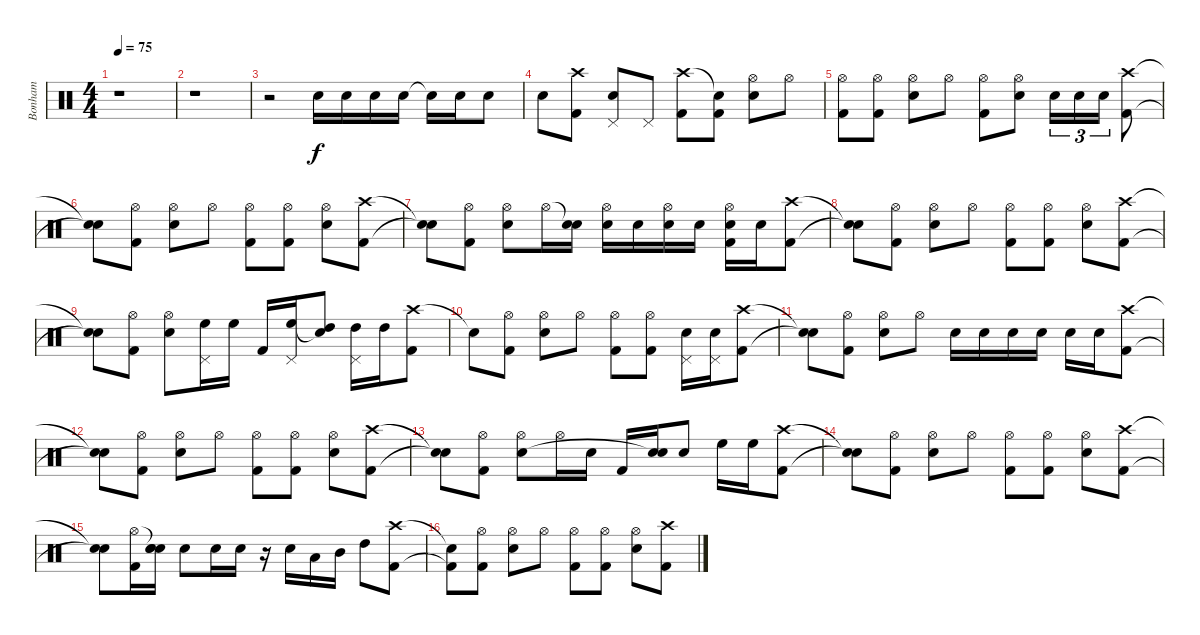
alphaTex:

\track ("Bonham" "Bonham") {instrument percussion}
\staff {score}
\articulation defaults
\ts (4 4)
\tempo 75
\clef neutral
\ks c
r.1{dy f} |
r.1 |
r.2 "Snare (hit) 2".16 "Snare (hit) 2".16 "Snare (hit) 2".16 "Snare (hit) 2".16 "Snare (hit)"{t}.16 "Snare (hit) 2".16 "Snare (hit) 2".8 |
"Snare (hit) 2".8 ("Crash high (hit)" "Kick (hit) 2").8 ("Pedal Hi-Hat (hit)" "Snare (hit) 2").8 "Pedal Hi-Hat (hit)".8 ("Crash high (hit)" "Kick (hit) 2").8 ("Snare (hit)"{t} "Kick (hit) 2").8 ("Snare (hit) 2" "Hi-Hat (open)").8 "Hi-Hat (open)".8 |
("Hi-Hat (open)" "Kick (hit) 2").8 ("Hi-Hat (open)" "Kick (hit) 2").8 ("Hi-Hat (open)" "Snare (hit) 2").8 "Hi-Hat (open)".8 ("Hi-Hat (open)" "Kick (hit) 2").8 ("Hi-Hat (open)" "Snare (hit) 2").8 "Snare (hit) 2".16{tu (3 2)} "Snare (hit) 2".16{tu (3 2)} "Snare (hit) 2".16{tu (3 2)} ("Crash high (hit)" "Kick (hit) 2").8 |
("Snare (hit)"{t} "Snare (hit)"{t}).8 ("Hi-Hat (open)" "Kick (hit) 2").8 ("Hi-Hat (open)" "Snare (hit) 2").8 "Hi-Hat (open)".8 ("Hi-Hat (open)" "Kick (hit) 2").8 ("Hi-Hat (open)" "Kick (hit) 2").8 ("Hi-Hat (open)" "Snare (hit) 2").8 ("Crash high (hit)" "Kick (hit) 2").8 |
("Snare (hit)"{t} "Snare (hit)"{t}).8 ("Hi-Hat (open)" "Kick (hit) 2").8 ("Hi-Hat (open)" "Snare (hit) 2").8 "Hi-Hat (open)".16 ("Snare (hit)"{t} "Snare (hit) 2").16 ("Hi-Hat (open)" "Snare (hit) 2").16 "Snare (hit) 2".16 ("Hi-Hat (open)" "Snare (hit) 2").16 "Snare (hit) 2".16 ("Hi-Hat (open)" "Snare (hit) 2" "Kick (hit) 2").16 "Snare (hit) 2".16 ("Crash high (hit)" "Kick (hit) 2").8 |
("Snare (hit)"{t} "Snare (hit)"{t}).8 ("Hi-Hat (open)" "Kick (hit) 2").8 ("Hi-Hat (open)" "Snare (hit) 2").8 "Hi-Hat (open)".8 ("Hi-Hat (open)" "Kick (hit) 2").8 ("Hi-Hat (open)" "Kick (hit) 2").8 ("Hi-Hat (open)" "Snare (hit) 2").8 ("Crash high (hit)" "Kick (hit) 2").8 |
("Snare (hit)"{t} "Snare (hit)"{t}).8 ("Hi-Hat (open)" "Kick (hit) 2").8 ("Hi-Hat (open)" "Snare (hit) 2").8 ("Pedal Hi-Hat (hit)" "High Floor Tom (hit)").16 "High Floor Tom (hit)".16 "Kick (hit) 2".16 ("Pedal Hi-Hat (hit)" "High Floor Tom (hit)").16 ("High Tom (hit)" "Snare (hit)"{t}).8 ("Pedal Hi-Hat (hit)" "High Tom (hit)").16 "High Tom (hit)".16 ("Crash high (hit)" "Kick (hit) 2").8 |
"Snare (hit)"{t}.8 ("Hi-Hat (open)" "Kick (hit) 2").8 ("Hi-Hat (open)" "Snare (hit) 2").8 "Hi-Hat (open)".8 ("Hi-Hat (open)" "Kick (hit) 2").8 ("Hi-Hat (open)" "Kick (hit) 2").8 ("Pedal Hi-Hat (hit)" "Snare (hit) 2").16 ("Pedal Hi-Hat (hit)" "Snare (hit) 2").16 ("Crash high (hit)" "Kick (hit) 2").8 |
("Snare (hit)"{t} "Snare (hit)"{t}).8 ("Hi-Hat (open)" "Kick (hit) 2").8 ("Hi-Hat (open)" "Snare (hit) 2").8 "Hi-Hat (open)".8 "Snare (hit) 2".16 "Snare (hit) 2".16 "Snare (hit) 2".16 "Snare (hit) 2".16 "Snare (hit) 2".16 "Snare (hit) 2".16 ("Crash high (hit)" "Kick (hit) 2").8 |
("Snare (hit)"{t} "Snare (hit)"{t}).8 ("Hi-Hat (open)" "Kick (hit) 2").8 ("Hi-Hat (open)" "Snare (hit) 2").8 "Hi-Hat (open)".8 ("Hi-Hat (open)" "Kick (hit) 2").8 ("Hi-Hat (open)" "Kick (hit) 2").8 ("Hi-Hat (open)" "Snare (hit) 2").8 ("Crash high (hit)" "Kick (hit) 2").8 |
("Snare (hit)"{t} "Snare (hit)"{t}).8 ("Hi-Hat (open)" "Kick (hit) 2").8 ("Hi-Hat (open)" "Snare (hit) 2").8 "Hi-Hat (open)".16 "Snare (hit) 2".16 "Kick (hit) 2".16 ("Snare (hit) 2" "Snare (hit)"{t}).16 "Snare (hit) 2".8 "High Floor Tom (hit)".16 "High Floor Tom (hit)".16 ("Crash high (hit)" "Kick (hit) 2").8 |
("Snare (hit)"{t} "Snare (hit)"{t}).8 ("Hi-Hat (open)" "Kick (hit) 2").8 ("Hi-Hat (open)" "Snare (hit) 2").8 "Hi-Hat (open)".8 ("Hi-Hat (open)" "Kick (hit) 2").8 ("Hi-Hat (open)" "Kick (hit) 2").8 ("Hi-Hat (open)" "Snare (hit) 2").8 ("Crash high (hit)" "Kick (hit) 2").8 |
("Snare (hit)"{t} "Snare (hit)"{t}).8 ("Hi-Hat (open)" "Kick (hit) 2").16 ("Snare (hit)"{t} "Snare (hit) 2" "Snare (hit)").16 "Snare (hit) 2".8 "Snare (hit) 2".16 "Snare (hit) 2".16 r.16 "Snare (hit) 2".16 "Low Tom (hit)".16 "Mid Tom (hit)".16 "High Tom (hit)".8 ("Crash high (hit)" "Kick (hit) 2").8 |
("Snare (hit)"{t} "Kick (hit) 2"{t}).8 ("Hi-Hat (open)" "Kick (hit) 2").8 ("Hi-Hat (open)" "Snare (hit) 2").8 "Hi-Hat (open)".8 ("Hi-Hat (open)" "Kick (hit) 2").8 ("Hi-Hat (open)" "Kick (hit) 2").8 ("Hi-Hat (open)" "Snare (hit) 2").8 ("Crash high (hit)" "Kick (hit) 2").8
